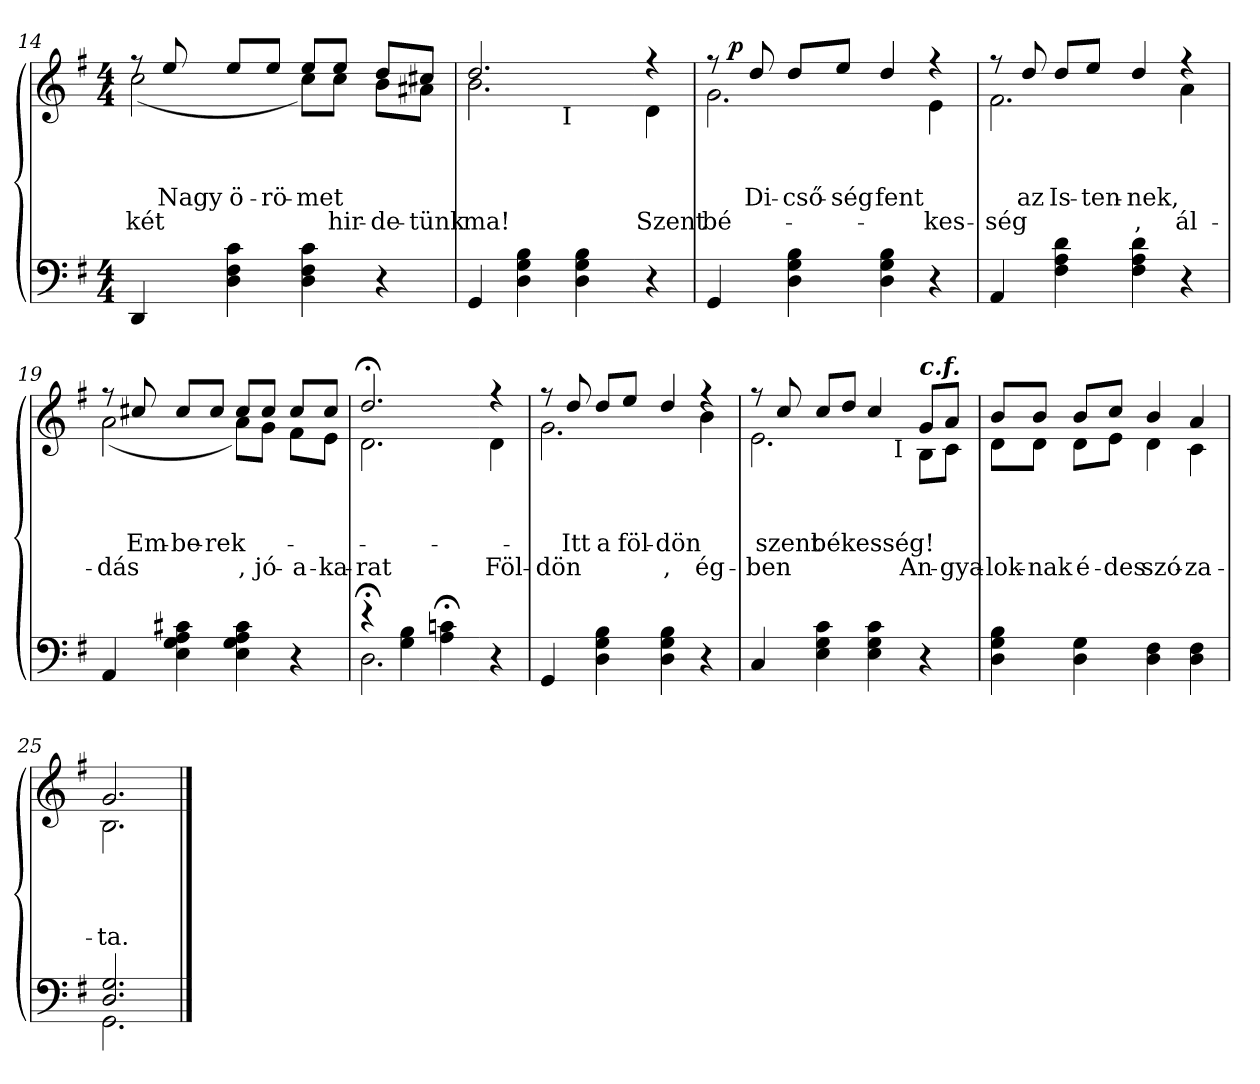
**kern	**kern	**text	**text	**text	**text	**dynam
*part2	*part1	*part1	*part1	*part1	*part1	*part1
*staff2	*staff1	*staff1	*staff1	*staff1	*staff1	*staff1
*clefF4	*clefG2	*	*	*	*	*
*k[f#]	*k[f#]	*	*	*	*	*
*e:	*e:	*	*	*	*	*
*M4/4	*M4/4	*	*	*	*	*
=14	=14	=14	=14	=14	=14	=14
*	*^	*	*	*	*	*
!	!	!	!	!	!	!LO:LY:b	!
4DD/	8rff	(<2cc\	.	.	.	-két	.
!	!	!	!	!	!LO:LY:a	!	!
.	8ee/	.	.	.	Nagy	.	.
!	!	!	!	!	!LO:LY:a	!	!
4D\ 4F#\ 4c\	8ee/L	.	.	.	ö-	.	.
!	!	!	!	!	!LO:LY:a	!	!
.	8ee/J	.	.	.	-rö-	.	.
!	!	!	!	!	!LO:LY:a	!	!
4D\ 4F#\ 4c\	8ee/L	8cc\L)	.	.	-met	.	.
!	!	!	!	!	!LO:LY:a	!	!
!	!	!	!	!	!	!LO:LY:b	!
.	8ee/J	8cc\J	.	.	.	hir-	.
!	!	!	!	!	!LO:LY:a	!	!
!	!	!	!	!	!	!LO:LY:b	!
4r	8dd/L	8b\L	.	.	.	-de-	.
!	!	!	!	!	!LO:LY:a	!	!
!	!	!	!	!	!	!LO:LY:b	!
.	8cc#X/J	8a#X\J	.	.	.	-tünk	.
*	*v	*v	*	*	*	*	*
=15	=15	=15	=15	=15	=15	=15
*	*^	*	*	*	*	*
!	!	!	!	!	!LO:LY:a	!	!
!	!	!	!	!	!	!LO:LY:b	!
*	*	*^	*	*	*	*	*
4GG/	2.dd/	2.b\	4...ryy	.	.	.	ma!	.
4D\ 4G\ 4B\	.	.	.	.	.	.	.	.
!	!	!	!LO:TX:b:t=I	!	!	!	!	!
.	.	.	4ryy	.	.	.	.	.
4D\ 4G\ 4B\	.	.	.	.	.	.	.	.
.	.	.	32ryy	.	.	.	.	.
*	*	*v	*v	*	*	*	*	*
!!LO:LB:g=z
=16-	=16-	=16-	=16-	=16-	=16-	=16-	=16-
*	*	*^	*	*	*	*	*
!	!	!	!	!	!	!	!LO:LY:b	!
*	*	*v	*v	*	*	*	*	*
4r	4rff	4d\	.	.	.	Szent	.
=17	=17	=17	=17	=17	=17	=17	=17
!	!	!	!	!	!	!LO:LY:b	!
*	*	*^	*	*	*	*	*
4GG/	8rff	2.g\	16ryy	.	.	.	bé-	.
!	!	!	!	!	!	!	!	!LO:DY:a
.	.	.	2...ryy	.	.	.	.	p
!	!	!	!	!	!	!LO:LY:a	!	!
.	8dd/	.	.	.	.	Di-	.	.
!	!	!	!	!	!	!LO:LY:a	!	!
4D\ 4G\ 4B\	8dd/L	.	.	.	.	-cső-	.	.
!	!	!	!	!	!	!LO:LY:a	!	!
.	8ee/J	.	.	.	.	-ség	.	.
!	!	!	!	!	!	!LO:LY:a	!	!
4D\ 4G\ 4B\	4dd/	.	.	.	.	fent	.	.
!	!	!	!	!	!	!	!LO:LY:b	!
4r	4rff	4e\	.	.	.	.	-kes-	.
*	*	*v	*v	*	*	*	*	*
=18	=18	=18	=18	=18	=18	=18	=18
*	*	*^	*	*	*	*	*
!	!	!	!	!	!	!	!LO:LY:b	!
*	*	*v	*v	*	*	*	*	*
4AA/	8rff	2.f#\	.	.	.	ség	.
!	!	!	!	!	!LO:LY:a	!	!
.	8dd/	.	.	.	az	.	.
!	!	!	!	!	!LO:LY:a	!	!
4F#\ 4A\ 4d\	8dd/L	.	.	.	Is-	.	.
!	!	!	!	!	!LO:LY:a	!	!
.	8ee/J	.	.	.	-ten-	.	.
!	!	!	!	!	!LO:LY:a	!LO:LY:b	!
4F#\ 4A\ 4d\	4dd/	.	.	.	-nek,	-,	.
!	!	!	!	!	!	!LO:LY:b	!
4r	4rff	4a\	.	.	.	ál-	.
=19	=19	=19	=19	=19	=19	=19	=19
!	!	!	!	!	!	!LO:LY:b	!
4AA/	8rff	(<2a\	.	.	.	-dás	.
!	!	!	!	!	!LO:LY:a	!	!
.	8cc#X/	.	.	.	Em-	.	.
!	!	!	!	!	!LO:LY:a	!	!
4E\ 4G\ 4A\ 4c#X\	8cc#/L	.	.	.	-be-	.	.
!	!	!	!	!	!LO:LY:a	!	!
.	8cc#/J	.	.	.	-rek-	.	.
!	!	!	!	!	!LO:LY:a	!	!
!	!	!	!	!	!	!LO:LY:b	!
4E\ 4G\ 4A\ 4c#\	8cc#/L	8a\L)	.	.	.	,	.
!	!	!	!	!	!LO:LY:a	!	!
!	!	!	!	!	!	!LO:LY:b	!
.	8cc#/J	8g\J	.	.	.	jó-	.
!	!	!	!	!	!LO:LY:a	!	!
!	!	!	!	!	!	!LO:LY:b	!
4r	8cc#/L	8f#\L	.	.	.	-a-	.
!	!	!	!	!	!LO:LY:a	!	!
!	!	!	!	!	!	!LO:LY:b	!
.	8cc#/J	8e\J	.	.	.	-ka-	.
=20	=20	=20	=20	=20	=20	=20	=20
*^	*	*	*	*	*	*	*
!	!	!	!	!	!	!LO:LY:a	!	!
!	!	!	!	!	!	!	!LO:LY:b	!
4r;d	2.D\	2.dd;/	2.d\	.	.	.	-rat	.
4G\ 4B\	.	.	.	.	.	.	.	.
4A\;< 4cn\;<	.	.	.	.	.	.	.	.
*v	*v	*	*	*	*	*	*	*
!!LO:LB:g=z	!!
=21-	=21-	=21-	=21-	=21-	=21-	=21-	=21-
!	!	!	!	!	!	!LO:LY:b	!
4r	4rff	4d\	.	.	.	Föl-	.
=22	=22	=22	=22	=22	=22	=22	=22
!	!	!	!	!	!	!LO:LY:b	!
4GG/	8rff	2.g\	.	.	.	dön	.
!	!	!	!	!	!LO:LY:a	!	!
.	8dd/	.	.	.	Itt	.	.
!	!	!	!	!	!LO:LY:a	!	!
4D\ 4G\ 4B\	8dd/L	.	.	.	a	.	.
!	!	!	!	!	!LO:LY:a	!	!
.	8ee/J	.	.	.	föl-	.	.
!	!	!	!	!	!LO:LY:a	!LO:LY:b	!
4D\ 4G\ 4B\	4dd/	.	.	.	-dön	-,	.
!	!	!	!	!	!	!LO:LY:b	!
4r	4rff	4b\	.	.	.	ég-	.
=23	=23	=23	=23	=23	=23	=23	=23
!	!	!	!	!	!	!LO:LY:b	!
*	*	*^	*	*	*	*	*
4C/	8rff	2.e\	2ryy	.	.	.	-ben	.
!	!	!	!	!	!	!LO:LY:a	!	!
.	8cc/	.	.	.	.	szent	.	.
!	!	!	!	!	!	!LO:LY:a	!	!
4E\ 4G\ 4c\	8cc/L	.	.	.	.	békesség!	.	.
.	8dd/J	.	.	.	.	.	.	.
4E\ 4G\ 4c\	4cc/	.	8ryy	.	.	.	.	.
!	!	!	!LO:TX:b:t=I	!	!	!	!	!
.	.	.	4.ryy	.	.	.	.	.
!	!LO:TX:a:Bi:t=c.f.	!	!	!	!	!	!	!
!	!	!	!	!	!	!	!LO:LY:b	!
4r	8g/L	8B\L	.	.	.	.	An-	.
!	!	!	!	!	!	!	!LO:LY:b	!
.	8a/J	8c\J	.	.	.	.	-gya-	.
*	*	*v	*v	*	*	*	*	*
=24	=24	=24	=24	=24	=24	=24	=24
*	*	*^	*	*	*	*	*
!	!	!	!	!	!	!	!LO:LY:b	!
*	*	*v	*v	*	*	*	*	*
4D\ 4G\ 4B\	8b/L	8d\L	.	.	.	-lok-	.
!	!	!	!	!	!	!LO:LY:b	!
.	8b/J	8d\J	.	.	.	-nak	.
!	!	!	!	!	!	!LO:LY:b	!
4D\ 4G\	8b/L	8d\L	.	.	.	é-	.
!	!	!	!	!	!	!LO:LY:b	!
.	8cc/J	8e\J	.	.	.	-des	.
!	!	!	!	!	!	!LO:LY:b	!
4D\ 4F#\	4b/	4d\	.	.	.	szó-	.
!	!	!	!	!	!	!LO:LY:b	!
4D\ 4F#\	4a/	4c\	.	.	.	-za-	.
=25	=25	=25	=25	=25	=25	=25	=25
*^	*	*	*	*	*	*	*
!	!	!	!	!	!	!	!LO:LY:b	!
2.D/ 2.G/	2.GG\	2.g/	2.B\	.	.	.	-ta.	.
*v	*v	*	*	*	*	*	*	*
*	*v	*v	*	*	*	*	*
==	==	==	==	==	==	==
*-	*-	*-	*-	*-	*-	*-
